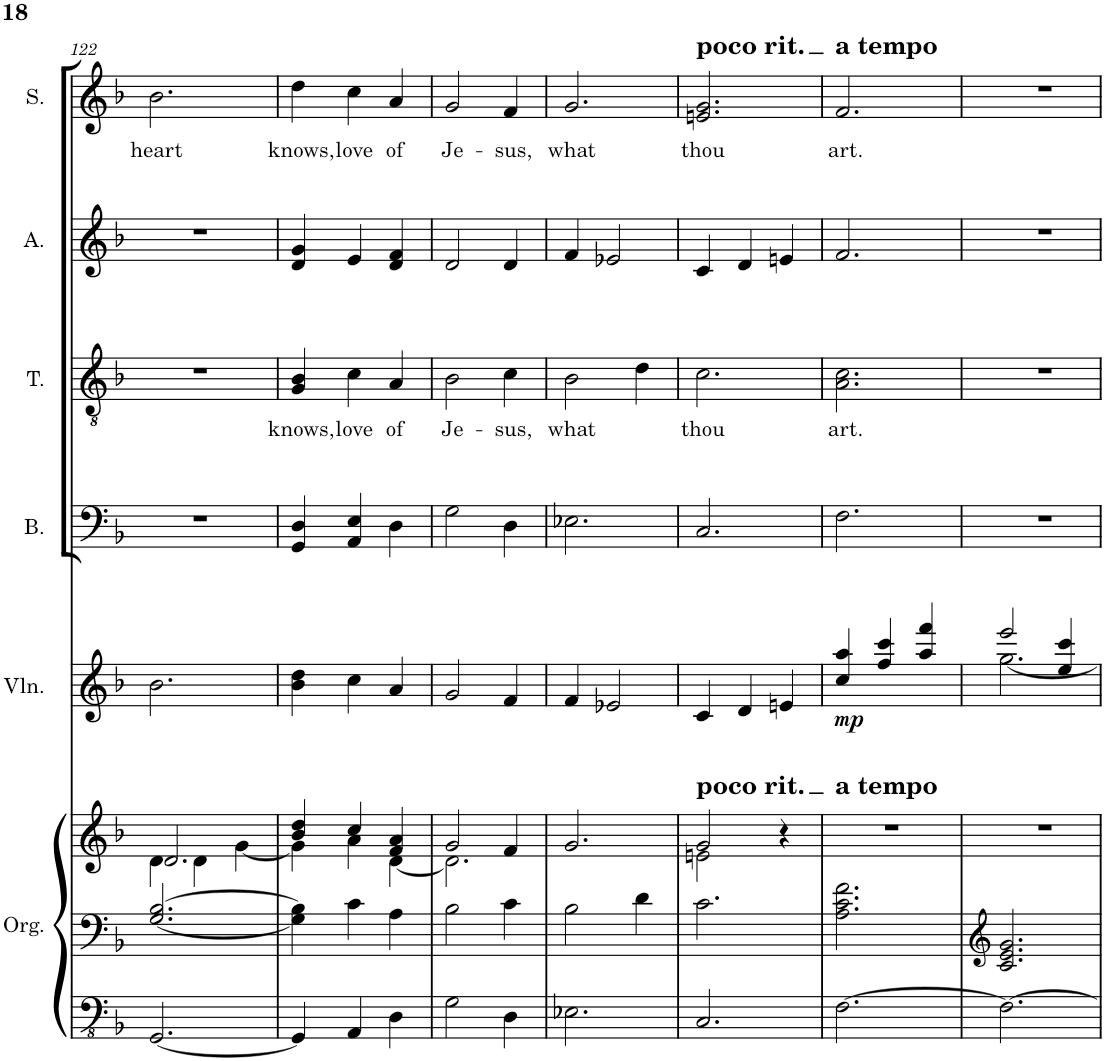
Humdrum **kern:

**kern	**kern	**kern	**kern	**dynam	**kern	**kern	**text	**kern	**kern	**text	**kern
*part7	*part7	*part7	*part6	*part6	*part5	*part4	*part4	*part3	*part2	*part2	*part1
*staff9	*staff8	*staff7	*staff6	*staff6	*staff5	*staff4	*staff4	*staff3	*staff2	*staff2	*staff1
*I"Organ	*	*	*I"Violin	*	*I"Bass	*I"Tenor	*	*I"Alto	*I"Soprano	*	*I"Descant
*I'Org.	*	*	*I'Vln.	*	*I'B.	*I'T.	*	*I'A.	*I'S.	*	*I'D
!!LO:PB:g=z
*clefFv4	*clefF4	*clefG2	*clefG2	*	*clefF4	*clefGv2	*	*clefG2	*clefG2	*	*clefG2
*k[b-]	*k[b-]	*k[b-]	*k[b-]	*	*k[b-]	*k[b-]	*	*k[b-]	*k[b-]	*	*k[b-]
*M3/4	*M3/4	*M3/4	*M3/4	*	*M3/4	*M3/4	*	*M3/4	*M3/4	*	*M3/4
=122	=122	=122	=122	=122	=122	=122	=122	=122	=122	=122	=122
*	*	*^	*	*	*	*	*	*	*	*	*
!	!	!	!	!	!	!	!	!	!	!	!LO:LY:b	!
[2.GGG/	[2.G/ [2.B-/	2.d/	4d\	2.b-\	.	2.r	2.r	.	2.r	2.b-\	heart	2.r
.	.	.	4d\	.	.	.	.	.	.	.	.	.
.	.	.	[4g\	.	.	.	.	.	.	.	.	.
=123	=123	=123	=123	=123	=123	=123	=123	=123	=123	=123	=123	=123
!	!	!	!	!	!	!	!	!LO:LY:b	!	!	!LO:LY:b	!
4GGG/]	4G\] 4B-\]	4b-/ 4dd/	4g\]	4b-\ 4dd\	.	4GG/ 4D/	4G/ 4B-/	knows,	4d/ 4g/	4dd\	knows,	2.r
!	!	!	!	!	!	!	!	!LO:LY:b	!	!	!LO:LY:b	!
4AAA/	4c\	4cc/	4a\	4cc\	.	4AA/ 4E/	4c\	love	4e/	4cc\	love	.
!	!	!	!	!	!	!	!	!LO:LY:b	!	!	!LO:LY:b	!
4DD\	4A\	4f/ 4a/	[4d\	4a/	.	4D\	4A/	of	4d/ 4f/	4a/	of	.
=124	=124	=124	=124	=124	=124	=124	=124	=124	=124	=124	=124	=124
!	!	!	!	!	!	!	!	!LO:LY:b	!	!	!LO:LY:b	!
2GG\	2B-\	2g/	2.d\]	2g/	.	2G\	2B-\	Je-	2d/	2g/	Je-	2.r
!	!	!	!	!	!	!	!	!LO:LY:b	!	!	!LO:LY:b	!
4DD\	4c\	4f/	.	4f/	.	4D\	4c\	-sus,	4d/	4f/	-sus,	.
*	*	*v	*v	*	*	*	*	*	*	*	*	*
=125	=125	=125	=125	=125	=125	=125	=125	=125	=125	=125	=125
!	!	!	!	!	!	!	!LO:LY:b	!	!	!LO:LY:b	!
2.EE-X\	2B-\	2.g/	4f/	.	2.E-X\	2B-\	what	4f/	2.g/	what	2.r
.	.	.	2e-X/	.	.	.	.	2e-X/	.	.	.
.	4d\	.	.	.	.	4d\	.	.	.	.	.
=126	=126	=126	=126	=126	=126	=126	=126	=126	=126	=126	=126
*	*	*^	*	*	*	*	*	*	*	*	*
!	!	!	!	!	!	!	!	!	!	!	!	!LO:TX:a:t=poco rit.
!	!	!LO:TX:a:t=poco rit.	!	!	!	!	!	!	!	!	!	!
!	!	!	!	!	!	!	!	!LO:LY:b	!	!	!LO:LY:b	!
2.CC/	2.c\	2g/	2en\	4c/	.	2.C/	2.c\	thou	4c/	2.en/ 2.g/	thou	2.r
.	.	.	.	4d/	.	.	.	.	4d/	.	.	.
.	.	4r	4ryy	4en/	.	.	.	.	4en/	.	.	.
=127	=127	=127	=127	=127	=127	=127	=127	=127	=127	=127	=127	=127
!	!	!	!	!	!	!	!	!	!	!	!	!LO:TX:a:B:t=a tempo
!	!	!LO:TX:a:B:t=a tempo	!	!	!	!	!	!	!	!	!	!
!	!	!	!	!	!LO:DY:b	!	!	!LO:LY:b	!	!	!LO:LY:b	!
*	*	*v	*v	*	*	*	*	*	*	*	*	*
[2.FF\	2.A\ 2.c\ 2.f\	2.r	4cc/ 4aa/	mp	2.F\	2.A\ 2.c\	art.	2.f/	2.f/	art.	2.r
.	.	.	4ff/ 4ccc/	.	.	.	.	.	.	.	.
.	.	.	4aa/ 4fff/	.	.	.	.	.	.	.	.
=128	=128	=128	=128	=128	=128	=128	=128	=128	=128	=128	=128
*	*clefG2	*	*	*	*	*	*	*	*	*	*
*	*	*	*^	*	*	*	*	*	*	*	*
2.FF\_	2.c/ 2.e/ 2.g/	2.r	2eee/	[2.gg\	.	2.r	2.r	.	2.r	2.r	.	2.r
.	.	.	4ee/ 4ccc/	.	.	.	.	.	.	.	.	.
*	*	*	*v	*v	*	*	*	*	*	*	*	*
=	=	=	=	=	=	=	=	=	=	=	=
*-	*-	*-	*-	*-	*-	*-	*-	*-	*-	*-	*-
